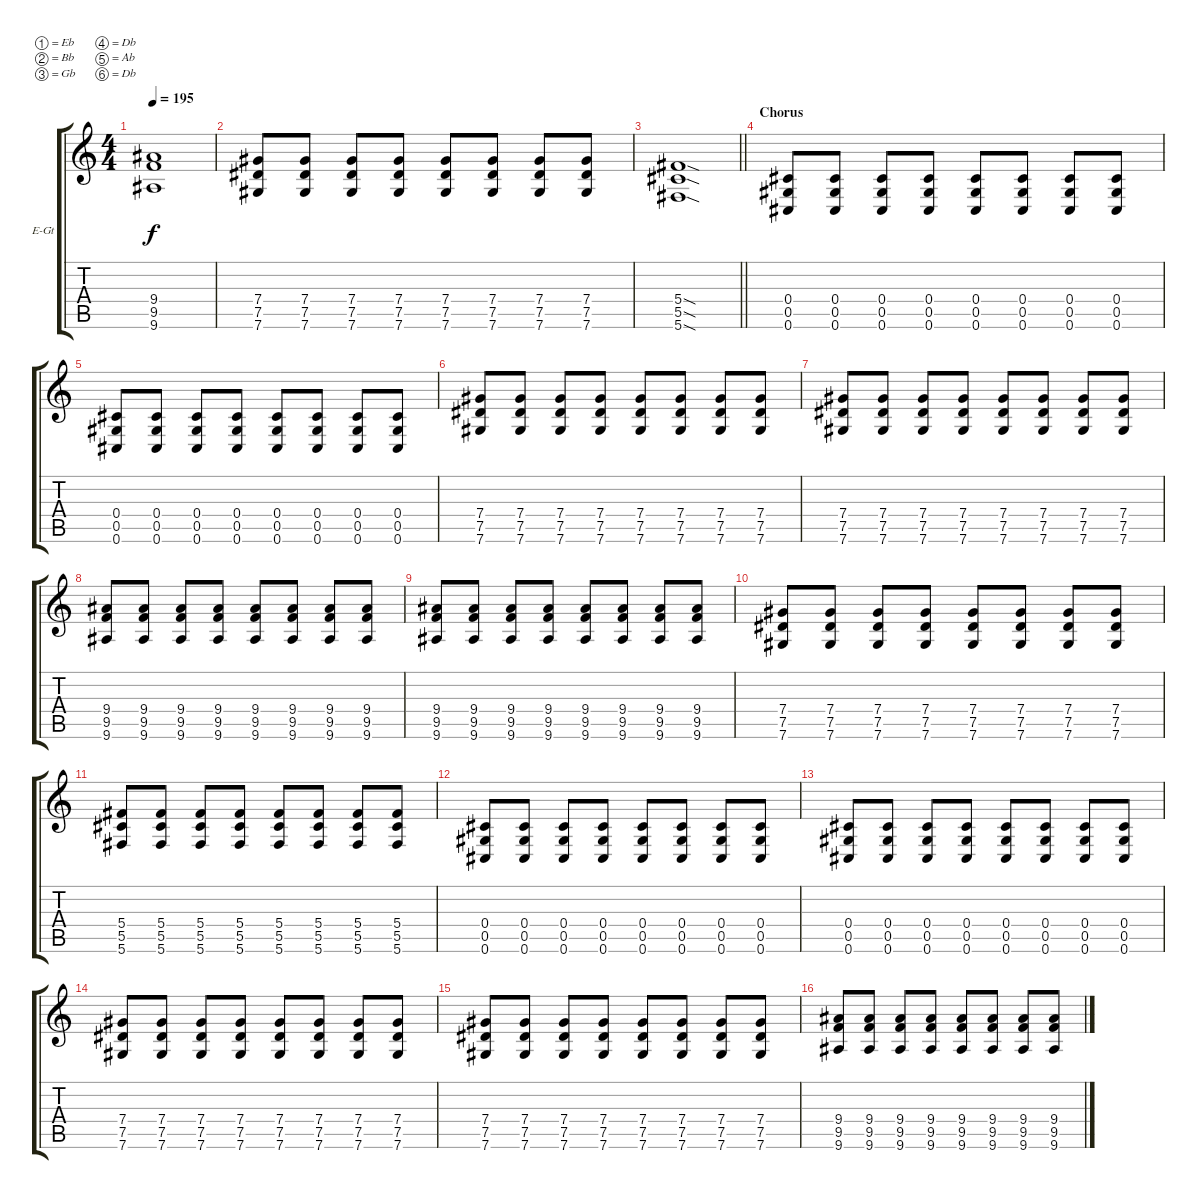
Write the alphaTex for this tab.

\bracketExtendMode groupsimilarinstruments
\firstSystemTrackNameOrientation horizontal
\otherSystemsTrackNameOrientation horizontal
\track ("Guitar I" "E-Gt") {instrument distortionguitar}
\staff {score tabs}
\tuning (Eb4 Bb3 Gb3 Db3 Ab2 Db2)
\ts (4 4)
\tempo 195
\clef g2
\ks c
(9.4{t} 9.5{t} 9.6{t}).1{dy f} |
(7.4 7.5 7.6).8 (7.4 7.5 7.6).8 (7.4 7.5 7.6).8 (7.4 7.5 7.6).8 (7.6 7.4 7.5).8 (7.6 7.5 7.4).8 (7.6 7.5 7.4).8 (7.4 7.5 7.6).8 |
\barLineRight lightlight
(5.4{sod} 5.5{sod} 5.6{sod}).1 |
\section ("" "Chorus")
(0.4 0.5 0.6).8 (0.4 0.5 0.6).8 (0.4 0.5 0.6).8 (0.4 0.5 0.6).8 (0.4 0.5 0.6).8 (0.4 0.5 0.6).8 (0.4 0.5 0.6).8 (0.4 0.5 0.6).8 |
(0.4 0.5 0.6).8 (0.4 0.5 0.6).8 (0.4 0.5 0.6).8 (0.4 0.5 0.6).8 (0.4 0.5 0.6).8 (0.4 0.5 0.6).8 (0.4 0.5 0.6).8 (0.4 0.5 0.6).8 |
(7.4 7.5 7.6).8 (7.4 7.5 7.6).8 (7.4 7.5 7.6).8 (7.4 7.5 7.6).8 (7.4 7.5 7.6).8 (7.4 7.5 7.6).8 (7.4 7.5 7.6).8 (7.4 7.5 7.6).8 |
(7.4 7.5 7.6).8 (7.4 7.5 7.6).8 (7.4 7.5 7.6).8 (7.4 7.5 7.6).8 (7.4 7.5 7.6).8 (7.4 7.5 7.6).8 (7.4 7.5 7.6).8 (7.4 7.5 7.6).8 |
(9.4 9.5 9.6).8 (9.4 9.5 9.6).8 (9.4 9.5 9.6).8 (9.4 9.5 9.6).8 (9.4 9.5 9.6).8 (9.4 9.5 9.6).8 (9.4 9.5 9.6).8 (9.4 9.5 9.6).8 |
(9.4 9.5 9.6).8 (9.4 9.5 9.6).8 (9.4 9.5 9.6).8 (9.4 9.5 9.6).8 (9.4 9.5 9.6).8 (9.4 9.5 9.6).8 (9.4 9.5 9.6).8 (9.4 9.5 9.6).8 |
(7.4 7.5 7.6).8 (7.4 7.5 7.6).8 (7.4 7.5 7.6).8 (7.4 7.5 7.6).8 (7.4 7.5 7.6).8 (7.4 7.5 7.6).8 (7.4 7.5 7.6).8 (7.4 7.5 7.6).8 |
(5.4 5.5 5.6).8 (5.4 5.5 5.6).8 (5.4 5.5 5.6).8 (5.4 5.5 5.6).8 (5.4 5.5 5.6).8 (5.4 5.5 5.6).8 (5.4 5.5 5.6).8 (5.4 5.5 5.6).8 |
(0.4 0.5 0.6).8 (0.4 0.5 0.6).8 (0.4 0.5 0.6).8 (0.4 0.5 0.6).8 (0.4 0.5 0.6).8 (0.4 0.5 0.6).8 (0.4 0.5 0.6).8 (0.4 0.5 0.6).8 |
(0.4 0.5 0.6).8 (0.4 0.5 0.6).8 (0.4 0.5 0.6).8 (0.4 0.5 0.6).8 (0.4 0.5 0.6).8 (0.4 0.5 0.6).8 (0.4 0.5 0.6).8 (0.4 0.5 0.6).8 |
(7.4 7.5 7.6).8 (7.4 7.5 7.6).8 (7.4 7.5 7.6).8 (7.4 7.5 7.6).8 (7.4 7.5 7.6).8 (7.4 7.5 7.6).8 (7.4 7.5 7.6).8 (7.4 7.5 7.6).8 |
(7.4 7.5 7.6).8 (7.4 7.5 7.6).8 (7.4 7.5 7.6).8 (7.4 7.5 7.6).8 (7.4 7.5 7.6).8 (7.4 7.5 7.6).8 (7.4 7.5 7.6).8 (7.4 7.5 7.6).8 |
(9.4 9.5 9.6).8 (9.4 9.5 9.6).8 (9.4 9.5 9.6).8 (9.4 9.5 9.6).8 (9.4 9.5 9.6).8 (9.4 9.5 9.6).8 (9.4 9.5 9.6).8 (9.4 9.5 9.6).8
